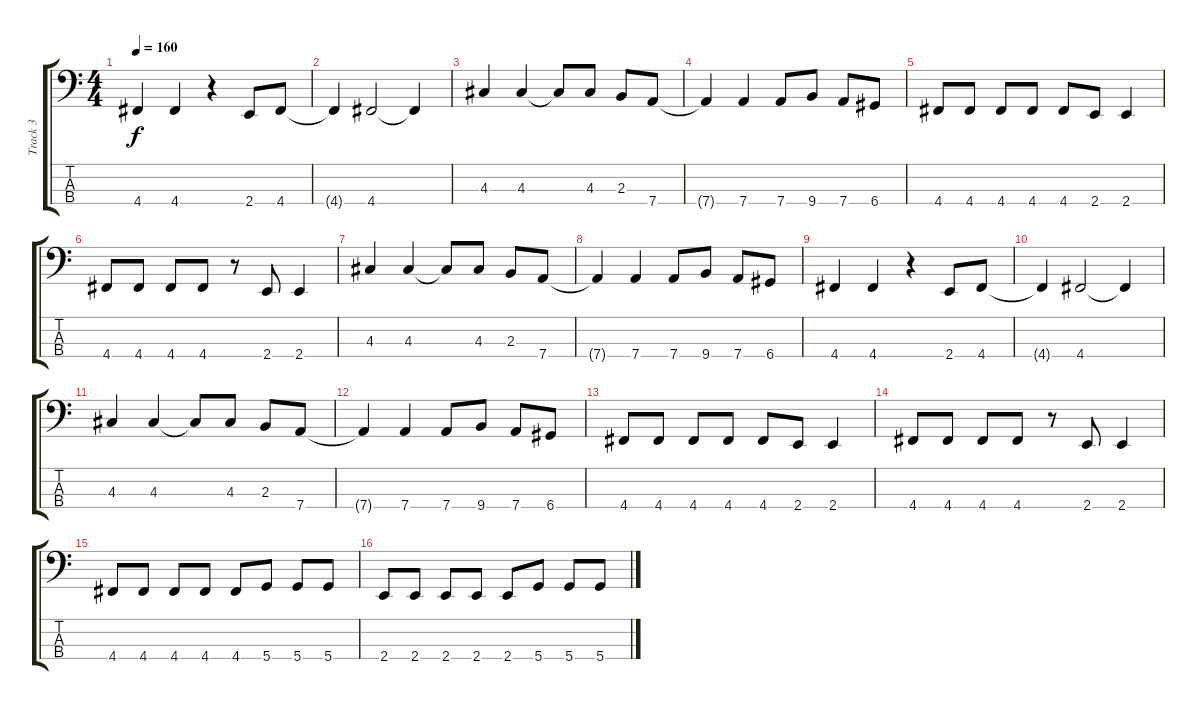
\track ("Track 3" "Track 3") {instrument electricbassfinger}
\staff {score tabs}
\tuning (G2 D2 A1 D1) {hide}
\ts (4 4)
\tempo 160
\clef f4
\ks c
4.4.4{dy f} 4.4.4 r.4 2.4.8 4.4.8 |
4.4{t}.4 4.4.2 4.4{t}.4 |
4.3.4 4.3.4 4.3{t}.8 4.3.8 2.3.8 7.4.8 |
7.4{t}.4 7.4.4 7.4.8 9.4.8 7.4.8 6.4.8 |
4.4.8 4.4.8 4.4.8 4.4.8 4.4.8 2.4.8 2.4.4 |
4.4.8 4.4.8 4.4.8 4.4.8 r.8 2.4.8 2.4.4 |
4.3.4 4.3.4 4.3{t}.8 4.3.8 2.3.8 7.4.8 |
7.4{t}.4 7.4.4 7.4.8 9.4.8 7.4.8 6.4.8 |
4.4.4 4.4.4 r.4 2.4.8 4.4.8 |
4.4{t}.4 4.4.2 4.4{t}.4 |
4.3.4 4.3.4 4.3{t}.8 4.3.8 2.3.8 7.4.8 |
7.4{t}.4 7.4.4 7.4.8 9.4.8 7.4.8 6.4.8 |
4.4.8 4.4.8 4.4.8 4.4.8 4.4.8 2.4.8 2.4.4 |
4.4.8 4.4.8 4.4.8 4.4.8 r.8 2.4.8 2.4.4 |
4.4.8 4.4.8 4.4.8 4.4.8 4.4.8 5.4.8 5.4.8 5.4.8 |
2.4.8 2.4.8 2.4.8 2.4.8 2.4.8 5.4.8 5.4.8 5.4.8
